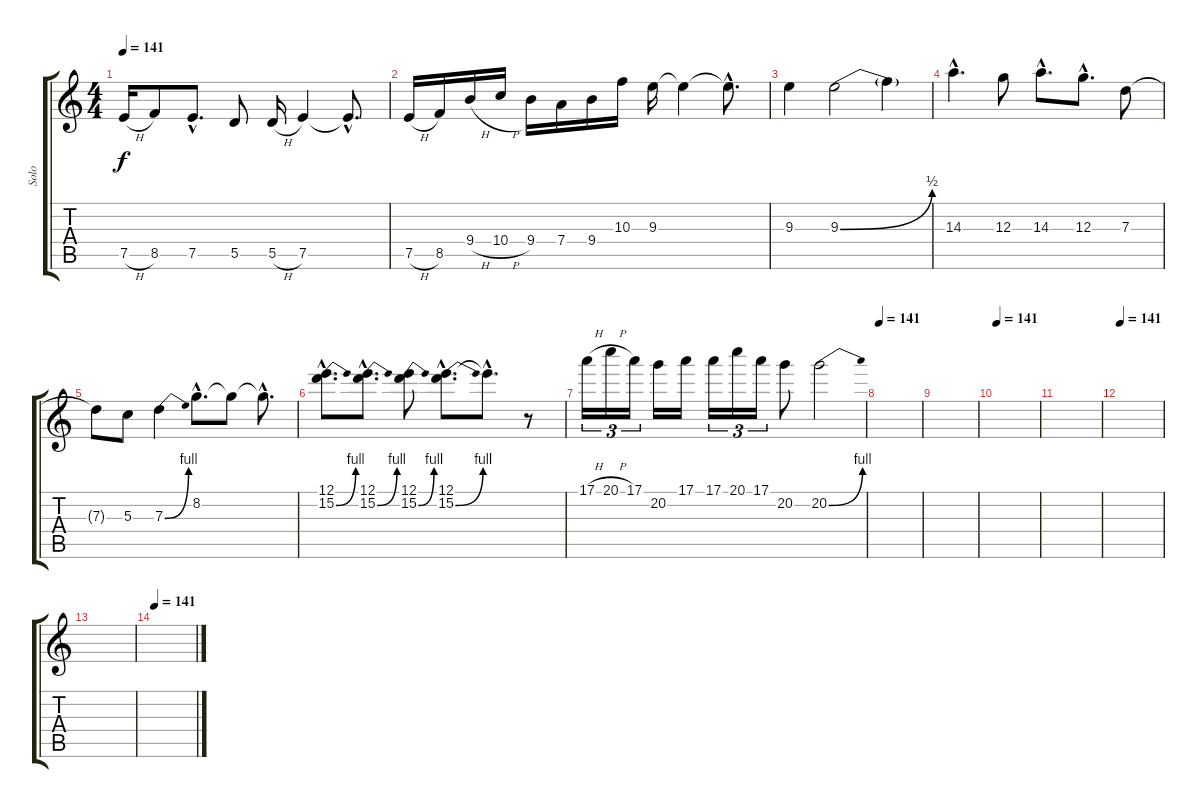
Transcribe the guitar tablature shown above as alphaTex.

\track ("Solo" "Solo") {instrument overdrivenguitar}
\staff {score tabs}
\tuning (E4 B3 G3 D3 A2 E2) {hide}
\ts (4 4)
\tempo 141
\clef g2
\ks c
7.5{h}.16{dy f} 8.5.8 7.5{hac}.8{d} 5.5.8 5.5{h}.16 7.5.4 7.5{hac t}.8{d} |
7.5{h}.16 8.5.16 9.4{h}.16 10.4{h}.16 9.4.16 7.4.16 9.4.16 10.3.16 9.3.16 9.3{t}.4 9.3{hac t}.8{d} |
9.3.4 9.3{be (bend 0 0 60 2)}.2 9.3{t}.4 |
14.3{hac}.4{d} 12.3.8 14.3{hac}.8{d} 12.3{hac}.8{d} 7.3.8 |
7.3{t}.8 5.3.8 7.3{be (bend 0 0 60 4)}.4 8.2{hac}.8{d} 8.2{t}.8 8.2{hac t}.8{d} |
(12.1{hac} 15.2{be (bend 0 0 60 4) hac}).8{d} (12.1{hac} 15.2{be (bend 0 0 60 4) hac}).8{d} (12.1 15.2{be (bend 0 0 60 4)}).8 (12.1{hac} 15.2{be (bend 0 0 60 4) hac}).8{d} 12.1{hac t}.8{d} r.8 |
17.1{h}.16{tu (3 2)} 20.1{h}.16{tu (3 2)} 17.1.16{tu (3 2)} 20.2.16 17.1.16 17.1.16{tu (3 2)} 20.1.16{tu (3 2)} 17.1.16{tu (3 2)} 20.2.8 20.2{be (bend 0 0 60 4)}.2 |
\tempo 141
|
|
\tempo 141
|
|
\tempo 141
|
|
\tempo 141
